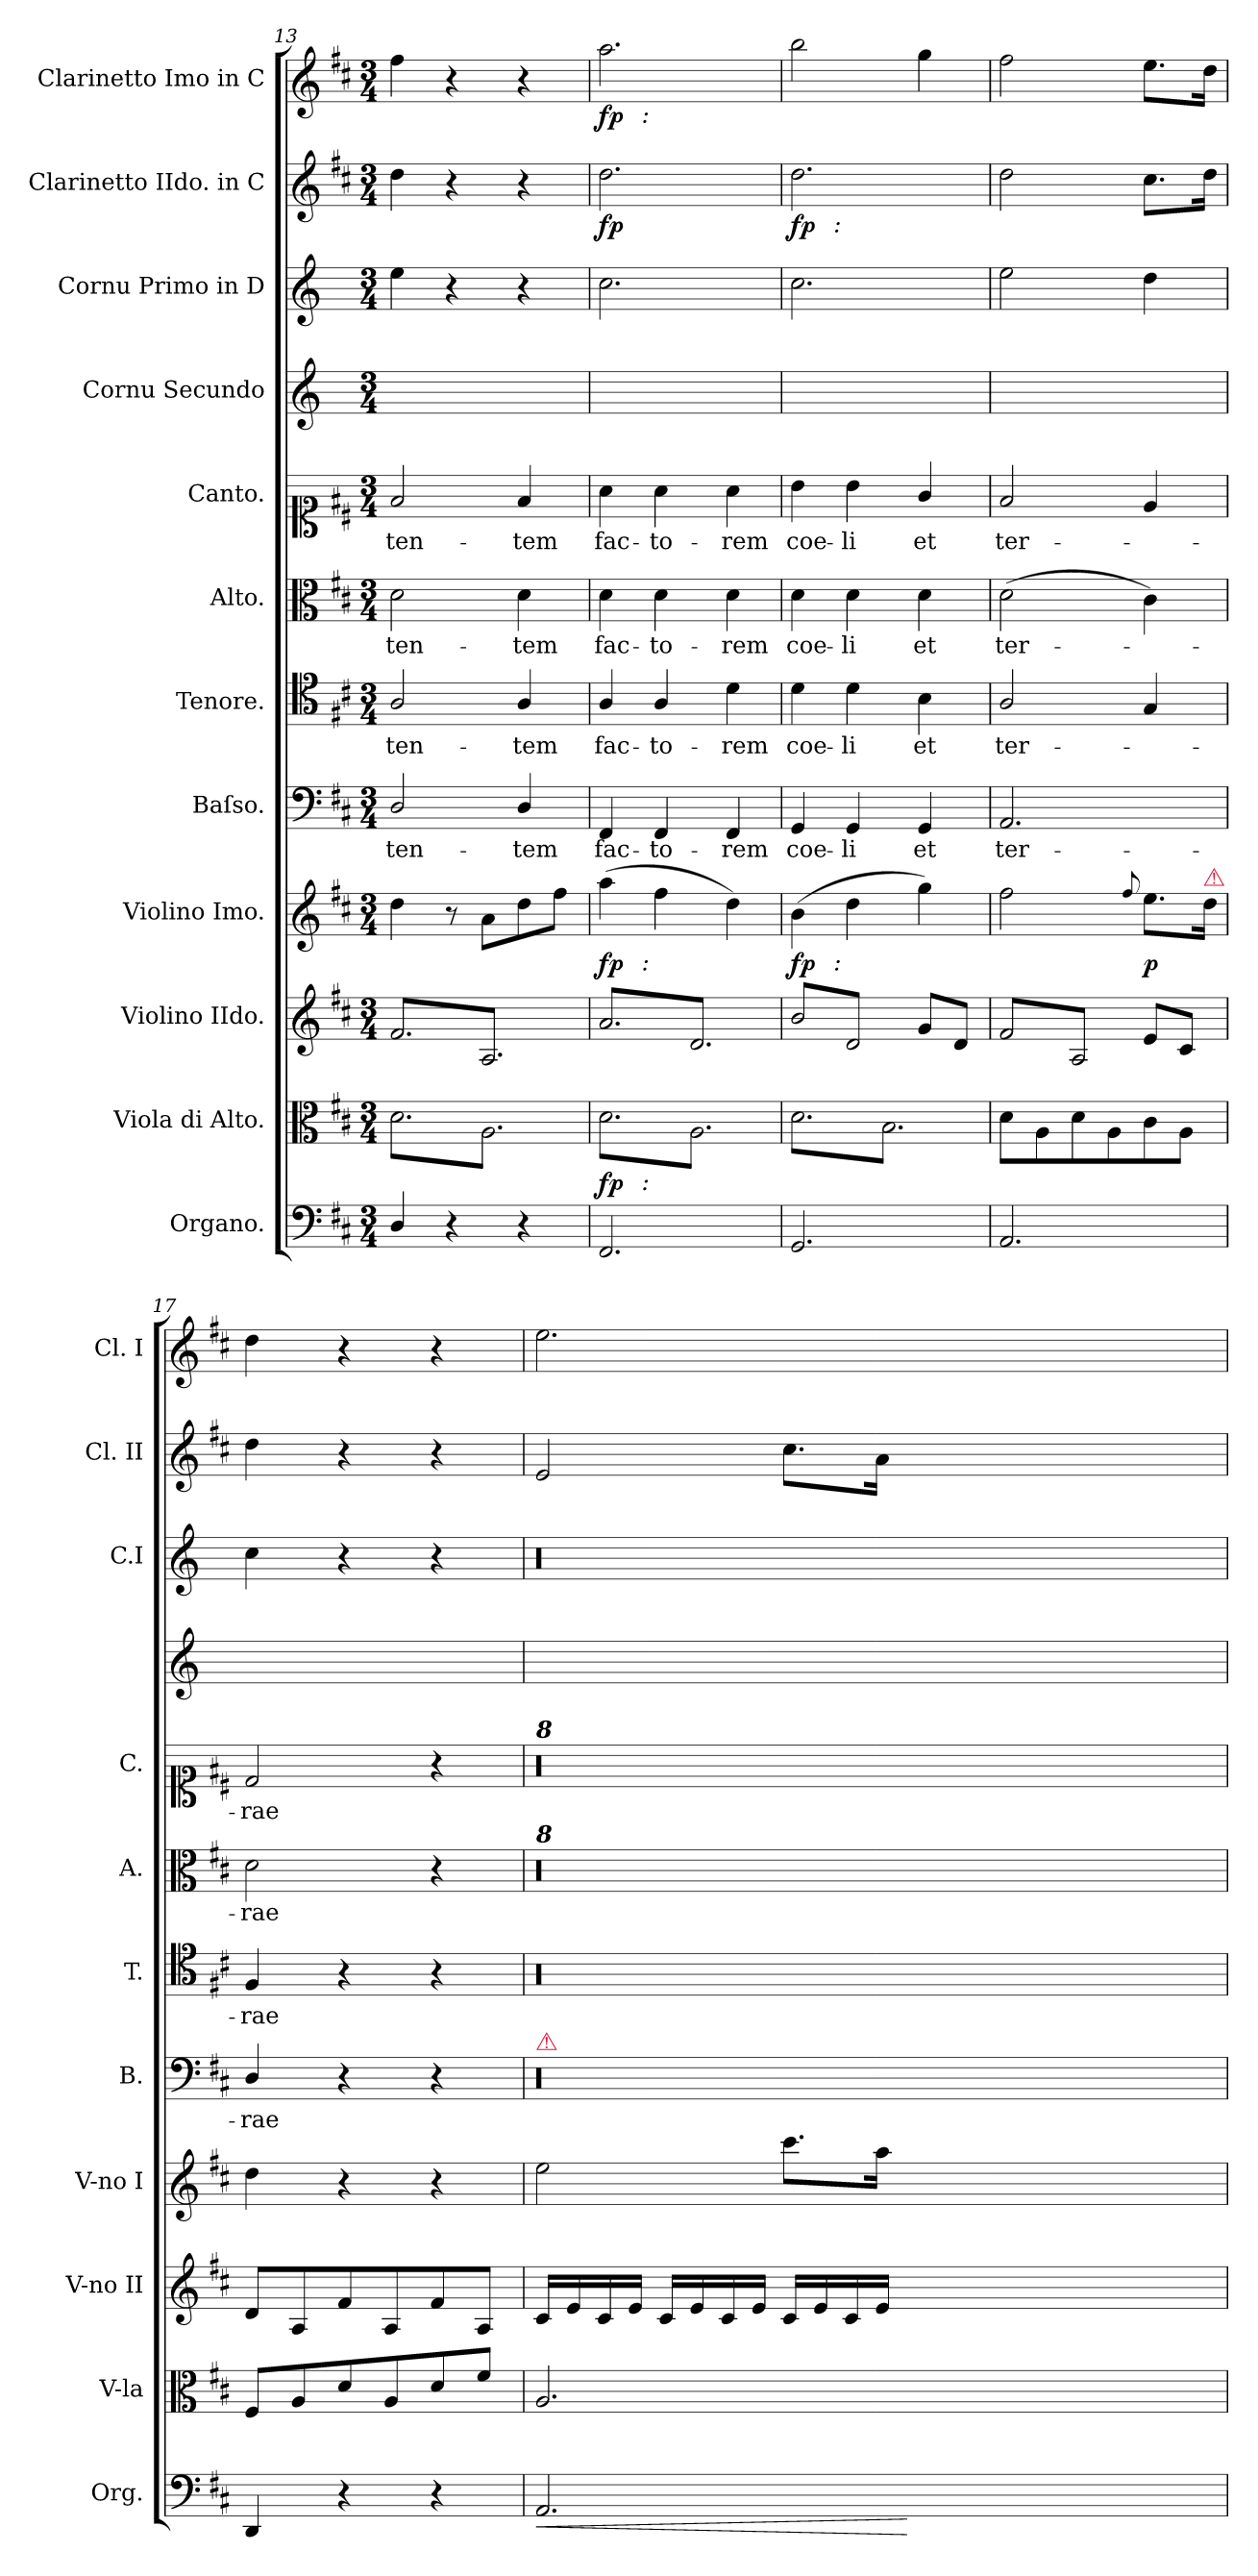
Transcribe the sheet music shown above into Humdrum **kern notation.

**kern	**dynam	**kern	**dynam	**kern	**kern	**dynam	**kern	**text	**kern	**text	**kern	**text	**kern	**text	**kern	**kern	**kern	**dynam	**kern	**dynam
*part12	*part12	*part11	*part11	*part10	*part9	*part9	*part8	*part8	*part7	*part7	*part6	*part6	*part5	*part5	*part4	*part3	*part2	*part2	*part1	*part1
*staff12	*staff12	*staff11	*staff11	*staff10	*staff9	*staff9	*staff8	*staff8	*staff7	*staff7	*staff6	*staff6	*staff5	*staff5	*staff4	*staff3	*staff2	*staff2	*staff1	*staff1
*I"Organo.	*	*I"Viola di Alto.	*	*I"Violino IIdo.	*I"Violino Imo.	*	*I"Baſso.	*	*I"Tenore.	*	*I"Alto.	*	*I"Canto.	*	*I"Cornu Secundo	*I"Cornu Primo in D	*I"Clarinetto IIdo. in C	*	*I"Clarinetto Imo in C	*
*I'Org.	*	*I'V-la	*	*I'V-no II	*I'V-no I	*	*I'B.	*	*I'T.	*	*I'A.	*	*I'C.	*	*	*I'C.I	*I'Cl. II	*	*I'Cl. I	*
*clefF4	*	*clefC3	*	*clefG2	*clefG2	*	*clefF4	*	*clefC4	*	*clefC3	*	*clefC1	*	*clefG2	*clefG2	*clefG2	*	*clefG2	*
*	*	*	*	*	*	*	*	*	*	*	*	*	*	*	*ITrd6c10	*ITrd6c10	*	*	*	*
*k[f#c#]	*	*k[f#c#]	*	*k[f#c#]	*k[f#c#]	*	*k[f#c#]	*	*k[f#c#]	*	*k[f#c#]	*	*k[f#c#]	*	*k[f#c#]	*k[f#c#]	*k[f#c#]	*	*k[f#c#]	*
*M3/4	*	*M3/4	*	*M3/4	*M3/4	*	*M3/4	*	*M3/4	*	*M3/4	*	*M3/4	*	*M3/4	*M3/4	*M3/4	*	*M3/4	*
=13	=13	=13	=13	=13	=13	=13	=13	=13	=13	=13	=13	=13	=13	=13	=13	=13	=13	=13	=13	=13
*	*	*tremolo	*	*	*	*	*	*	*	*	*	*	*	*	*	*	*	*	*	*
*	*	*	*	*tremolo	*	*	*	*	*	*	*	*	*	*	*	*	*	*	*	*
4D/	.	8d\L	.	8f#/L	4dd\	.	2D/	-ten-	2A/	-ten-	2d\	-ten-	2f#/	-ten-	2.ryy	4f#\	4dd\	.	4ff#\	.
.	.	8A\	.	8A/	.	.	.	.	.	.	.	.	.	.	.	.	.	.	.	.
4r	.	8d\	.	8f#/	8r	.	.	.	.	.	.	.	.	.	.	4r	4r	.	4r	.
.	.	8A\	.	8A/	8a\L	.	.	.	.	.	.	.	.	.	.	.	.	.	.	.
4r	.	8d\	.	8f#/	8dd\	.	4D/	-tem	4A/	-tem	4d\	-tem	4f#/	-tem	.	4r	4r	.	4r	.
.	.	8A\J	.	8A/J	8ff#\J	.	.	.	.	.	.	.	.	.	.	.	.	.	.	.
=14	=14	=14	=14	=14	=14	=14	=14	=14	=14	=14	=14	=14	=14	=14	=14	=14	=14	=14	=14	=14
!	!	!	!LO:DY:b:t=%s &colon;	!	!	!LO:DY:b:t=%s &colon;	!	!	!	!	!	!	!	!	!	!	!	!	!	!LO:DY:b:t=%s &colon;
2.FF#/	.	8d\L	fp	8a/L	(>4aa\	fp	4FF#/	fac-	4A/	fac-	4d\	fac-	4a\	fac-	2.ryy	2.d\	2.dd\	fp	2.aa\	fp
.	.	8A\	.	8d/	.	.	.	.	.	.	.	.	.	.	.	.	.	.	.	.
.	.	8d\	.	8a/	4ff#\	.	4FF#/	-to-	4A/	-to-	4d\	-to-	4a\	-to-	.	.	.	.	.	.
.	.	8A\	.	8d/	.	.	.	.	.	.	.	.	.	.	.	.	.	.	.	.
.	.	8d\	.	8a/	4dd\)	.	4FF#/	-rem	4d\	-rem	4d\	-rem	4a\	-rem	.	.	.	.	.	.
.	.	8A\J	.	8d/J	.	.	.	.	.	.	.	.	.	.	.	.	.	.	.	.
=15	=15	=15	=15	=15	=15	=15	=15	=15	=15	=15	=15	=15	=15	=15	=15	=15	=15	=15	=15	=15
!	!	!	!	!	!	!LO:DY:b:t=%s &colon;	!	!	!	!	!	!	!	!	!	!	!	!LO:DY:b:t=%s &colon;	!	!
2.GG/	.	8d\L	.	8b/L	(>4b\	fp	4GG/	coe-	4d\	coe-	4d\	coe-	4b\	coe-	2.ryy	2.d\	2.dd\	fp	2bb\	.
.	.	8B\	.	8d/	.	.	.	.	.	.	.	.	.	.	.	.	.	.	.	.
.	.	8d\	.	8b/	4dd\	.	4GG/	-li	4d\	-li	4d\	-li	4b\	-li	.	.	.	.	.	.
.	.	8B\	.	8d/J	.	.	.	.	.	.	.	.	.	.	.	.	.	.	.	.
*	*	*	*	*Xtremolo	*	*	*	*	*	*	*	*	*	*	*	*	*	*	*	*
.	.	8d\	.	8g/L	4gg\)	.	4GG/	et	4B\	et	4d\	et	4g/	et	.	.	.	.	4gg\	.
.	.	8B\J	.	8d/J	.	.	.	.	.	.	.	.	.	.	.	.	.	.	.	.
*	*	*Xtremolo	*	*	*	*	*	*	*	*	*	*	*	*	*	*	*	*	*	*
=16	=16	=16	=16	=16	=16	=16	=16	=16	=16	=16	=16	=16	=16	=16	=16	=16	=16	=16	=16	=16
*	*	*	*	*tremolo	*	*	*	*	*	*	*	*	*	*	*	*	*	*	*	*
2.AA/	.	8d\L	.	8f#/L	2ff#\	.	2.AA/	ter-	2A/	ter-	(>2d\	ter-	2f#/	ter-	2.ryy	2f#\	2dd\	.	2ff#\	.
.	.	8A\	.	8A/	.	.	.	.	.	.	.	.	.	.	.	.	.	.	.	.
.	.	8d\	.	8f#/	.	.	.	.	.	.	.	.	.	.	.	.	.	.	.	.
.	.	8A\	.	8A/J	.	.	.	.	.	.	.	.	.	.	.	.	.	.	.	.
*	*	*	*	*Xtremolo	*	*	*	*	*	*	*	*	*	*	*	*	*	*	*	*
.	.	.	.	.	8qqff#/	.	.	.	.	.	.	.	.	.	.	.	.	.	.	.
!	!	!	!	!	!	!LO:DY:b	!	!	!	!	!	!	!	!	!	!	!	!	!	!
.	.	8c#\	.	8e/L	8.ee\L	p	.	.	4G/	.	4c#\)	.	4e/	.	.	4e\	8.cc#\L	.	8.ee\L	.
.	.	8A\J	.	8c#/J	.	.	.	.	.	.	.	.	.	.	.	.	.	.	.	.
!	!	!	!	!	!LO:TX:a:color=crimson:t=⚠	!	!	!	!	!	!	!	!	!	!	!	!	!	!	!
.	.	.	.	.	16dd\Jk	.	.	.	.	.	.	.	.	.	.	.	16dd\Jk	.	16dd\Jk	.
=17	=17	=17	=17	=17	=17	=17	=17	=17	=17	=17	=17	=17	=17	=17	=17	=17	=17	=17	=17	=17
4DD/	.	8F#/L	.	8d/L	4dd\	.	4D/	-rae	4F#/	-rae	2d\	-rae	2d/	-rae	2.ryy	4d\	4dd\	.	4dd\	.
.	.	8A/	.	8A/	.	.	.	.	.	.	.	.	.	.	.	.	.	.	.	.
4r	.	8d/	.	8f#/	4r	.	4r	.	4r	.	.	.	.	.	.	4r	4r	.	4r	.
.	.	8A/	.	8A/	.	.	.	.	.	.	.	.	.	.	.	.	.	.	.	.
4r	.	8d/	.	8f#/	4r	.	4r	.	4r	.	4r	.	4r	.	.	4r	4r	.	4r	.
.	.	8f#/J	.	8A/J	.	.	.	.	.	.	.	.	.	.	.	.	.	.	.	.
=18	=18	=18	=18	=18	=18	=18	=18	=18	=18	=18	=18	=18	=18	=18	=18	=18	=18	=18	=18	=18
!	!	!	!	!	!	!	!	!	!	!	!	!	!LO:TX:a:Bi:t=8	!	!	!	!	!	!	!
!	!	!	!	!	!	!	!	!	!	!	!LO:TX:a:Bi:t=8	!	!	!	!	!	!	!	!	!
!	!	!	!	!	!	!	!LO:TX:a:Bi:color=crimson:t=⚠	!	!	!	!	!	!	!	!	!	!	!	!	!
!	!LO:HP:b	!	!	!	!	!	!LO:N:vis=00	!	!LO:N:vis=00	!	!LO:N:vis=00	!	!LO:N:vis=00	!	!	!LO:N:vis=00	!	!	!	!
2.AA/	<	2.A/	.	16c#/LL	2ee\	.	0.r	.	0.r	.	0.r	.	0.r	.	2.ryy	0.r	2e/	.	2.ee\	.
.	.	.	.	16e/	.	.	.	.	.	.	.	.	.	.	.	.	.	.	.	.
.	.	.	.	16c#/	.	.	.	.	.	.	.	.	.	.	.	.	.	.	.	.
.	.	.	.	16e/JJ	.	.	.	.	.	.	.	.	.	.	.	.	.	.	.	.
.	.	.	.	16c#/LL	.	.	.	.	.	.	.	.	.	.	.	.	.	.	.	.
.	.	.	.	16e/	.	.	.	.	.	.	.	.	.	.	.	.	.	.	.	.
.	.	.	.	16c#/	.	.	.	.	.	.	.	.	.	.	.	.	.	.	.	.
.	.	.	.	16e/JJ	.	.	.	.	.	.	.	.	.	.	.	.	.	.	.	.
.	.	.	.	16c#/LL	8.ccc#\L	.	.	.	.	.	.	.	.	.	.	.	8.cc#\L	.	.	.
.	.	.	.	16e/	.	.	.	.	.	.	.	.	.	.	.	.	.	.	.	.
.	.	.	.	16c#/	.	.	.	.	.	.	.	.	.	.	.	.	.	.	.	.
.	.	.	.	16e/JJ	16aa\Jk	.	.	.	.	.	.	.	.	.	.	.	16a\Jk	.	.	.
0ryy	[	0ryy	.	0ryy	0ryy	.	.	.	.	.	.	.	.	.	0ryy	.	0ryy	.	0ryy	.
4ryy	.	4ryy	.	4ryy	4ryy	.	.	.	.	.	.	.	.	.	4ryy	.	4ryy	.	4ryy	.
=	=	=	=	=	=	=	=	=	=	=	=	=	=	=	=	=	=	=	=	=
*-	*-	*-	*-	*-	*-	*-	*-	*-	*-	*-	*-	*-	*-	*-	*-	*-	*-	*-	*-	*-
